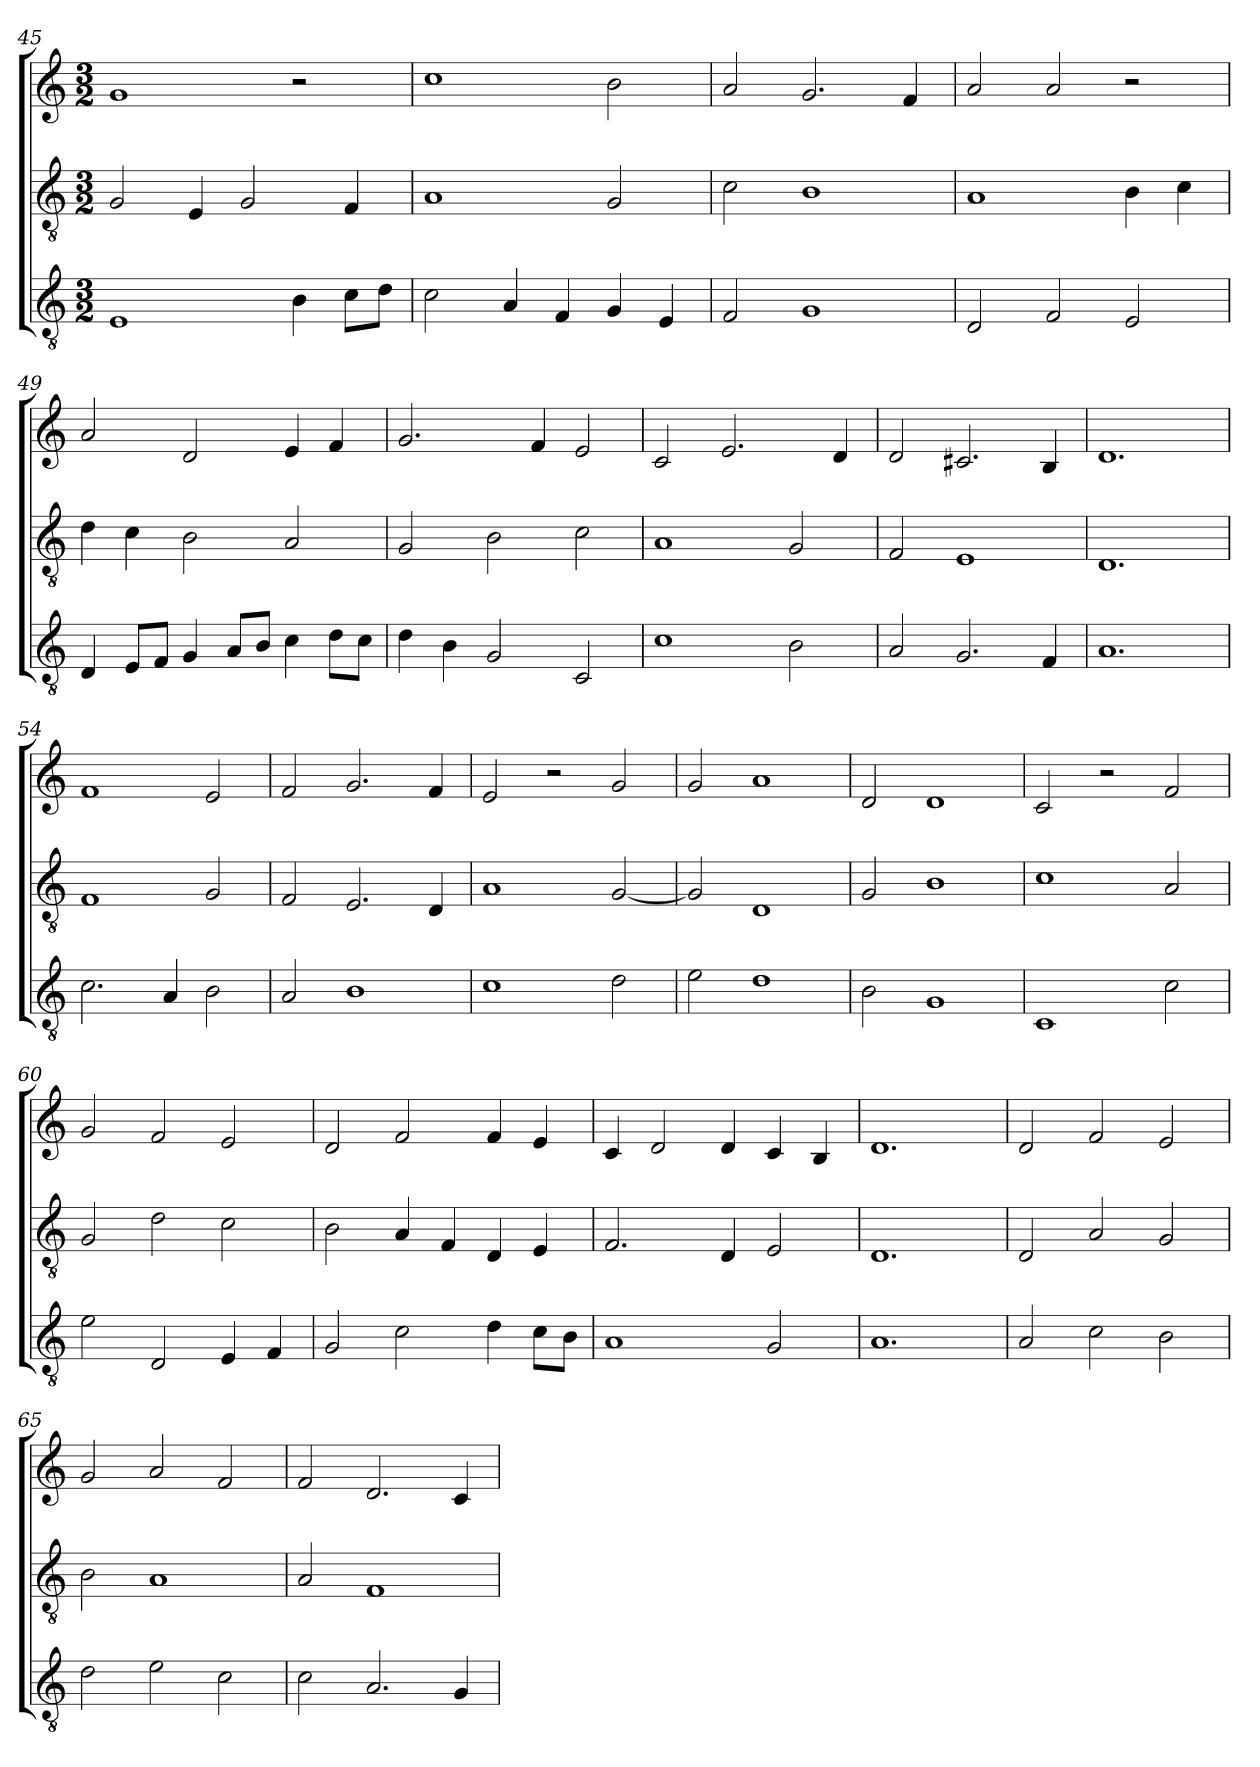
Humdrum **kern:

**kern	**kern	**kern
*part3	*part2	*part1
*staff3	*staff2	*staff1
*clefGv2	*clefGv2	*clefG2
*k[]	*k[]	*k[]
*M3/2	*M3/2	*M3/2
=45	=45	=45
1E	2G/	1g
.	4E/	.
.	2G/	.
4B\	.	2r
8c\L	4F/	.
8d\J	.	.
=46	=46	=46
2c\	1A	1cc
4A/	.	.
4F/	.	.
4G/	2G/	2b\
4E/	.	.
=47	=47	=47
2F/	2c\	2a/
1G	1B	2.g/
.	.	4f/
=48	=48	=48
2D/	1A	2a/
2F/	.	2a/
2E/	4B\	2r
.	4c\	.
=49	=49	=49
4D/	4d\	2a/
8E/L	4c\	.
8F/J	.	.
4G/	2B\	2d/
8A/L	.	.
8B/J	.	.
4c\	2A/	4e/
8d\L	.	4f/
8c\J	.	.
=50	=50	=50
4d\	2G/	2.g/
4B\	.	.
2G/	2B\	.
.	.	4f/
2C/	2c\	2e/
=51	=51	=51
1c	1A	2c/
.	.	2.e/
2B\	2G/	.
.	.	4d/
=52	=52	=52
2A/	2F/	2d/
2.G/	1E	2.c#X/
4F/	.	4B/
=53	=53	=53
1.A	1.D	1.d
=54	=54	=54
2.c\	1F	1f
4A/	.	.
2B\	2G/	2e/
!!LO:PB:g=z
=55	=55	=55
2A/	2F/	2f/
1B	2.E/	2.g/
.	4D/	4f/
=56	=56	=56
1c	1A	2e/
.	.	2r
2d\	[2G/	2g/
=57	=57	=57
2e\	2G/]	2g/
1d	1D	1a
=58	=58	=58
2B\	2G/	2d/
1G	1B	1d
=59	=59	=59
1C	1c	2c/
.	.	2r
2c\	2A/	2f/
=60	=60	=60
2e\	2G/	2g/
2D/	2d\	2f/
4E/	2c\	2e/
4F/	.	.
=61	=61	=61
2G/	2B\	2d/
2c\	4A/	2f/
.	4F/	.
4d\	4D/	4f/
8c\L	4E/	4e/
8B\J	.	.
=62	=62	=62
1A	2.F/	4c/
.	.	2d/
.	4D/	4d/
2G/	2E/	4c/
.	.	4B/
=63	=63	=63
1.A	1.D	1.d
=64	=64	=64
2A/	2D/	2d/
2c\	2A/	2f/
2B\	2G/	2e/
=65	=65	=65
2d\	2B\	2g/
2e\	1A	2a/
2c\	.	2f/
!!LO:LB:g=z
=66	=66	=66
2c\	2A/	2f/
2.A/	1F	2.d/
4G/	.	4c/
=	=	=
*-	*-	*-
